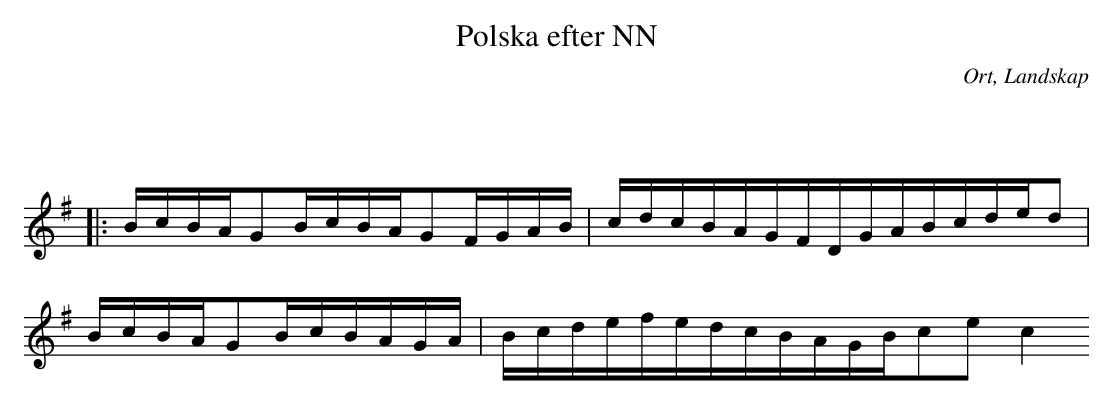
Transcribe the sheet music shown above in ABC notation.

X:1
T:Polska efter NN
O:Ort, Landskap
M:4/4
L:1/16
K:G
|:
BcBAG2BcBAG2FGAB|cdcBAGFDGABcded2|
BcBAG2BcBAGA|BcdefedcBAGBc2e2c4
:|
